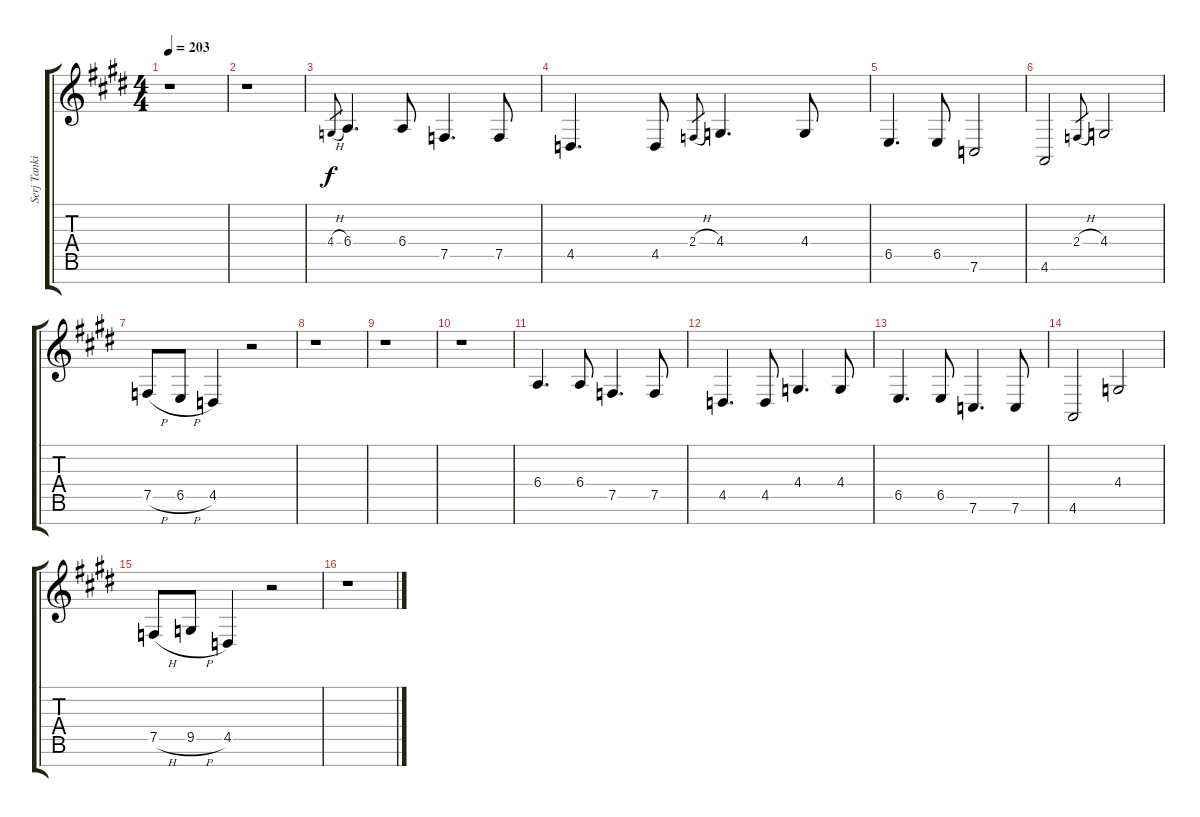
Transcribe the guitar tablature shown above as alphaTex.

\track ("Serj Tankian [Vocals]" "Serj Tanki") {instrument clarinet}
\staff {score tabs}
\tuning (F4 Bb3 Ab3 Eb3 Bb2 F2 C2) {hide}
\ts (4 4)
\tempo 203
\clef g2
\ks c#minor
r.1{dy f} |
r.1 |
4.4{h}.8{gr} 6.4.4{d} 6.4.8 7.5.4{d} 7.5.8 |
4.5.4{d} 4.5.8 2.4{h}.8{gr} 4.4.4{d} 4.4.8 |
6.5.4{d} 6.5.8 7.6.2 |
4.6.2 2.4{h}.8{gr} 4.4.2 |
7.5{h}.8 6.5{h}.8 4.5.4 r.2 |
r.1 |
r.1 |
r.1 |
6.4.4{d volume 12} 6.4.8 7.5.4{d} 7.5.8 |
4.5.4{d} 4.5.8 4.4.4{d} 4.4.8 |
6.5.4{d} 6.5.8 7.6.4{d} 7.6.8 |
4.6.2 4.4.2 |
7.5{h}.8 9.5{h}.8 4.5.4 r.2 |
r.1
